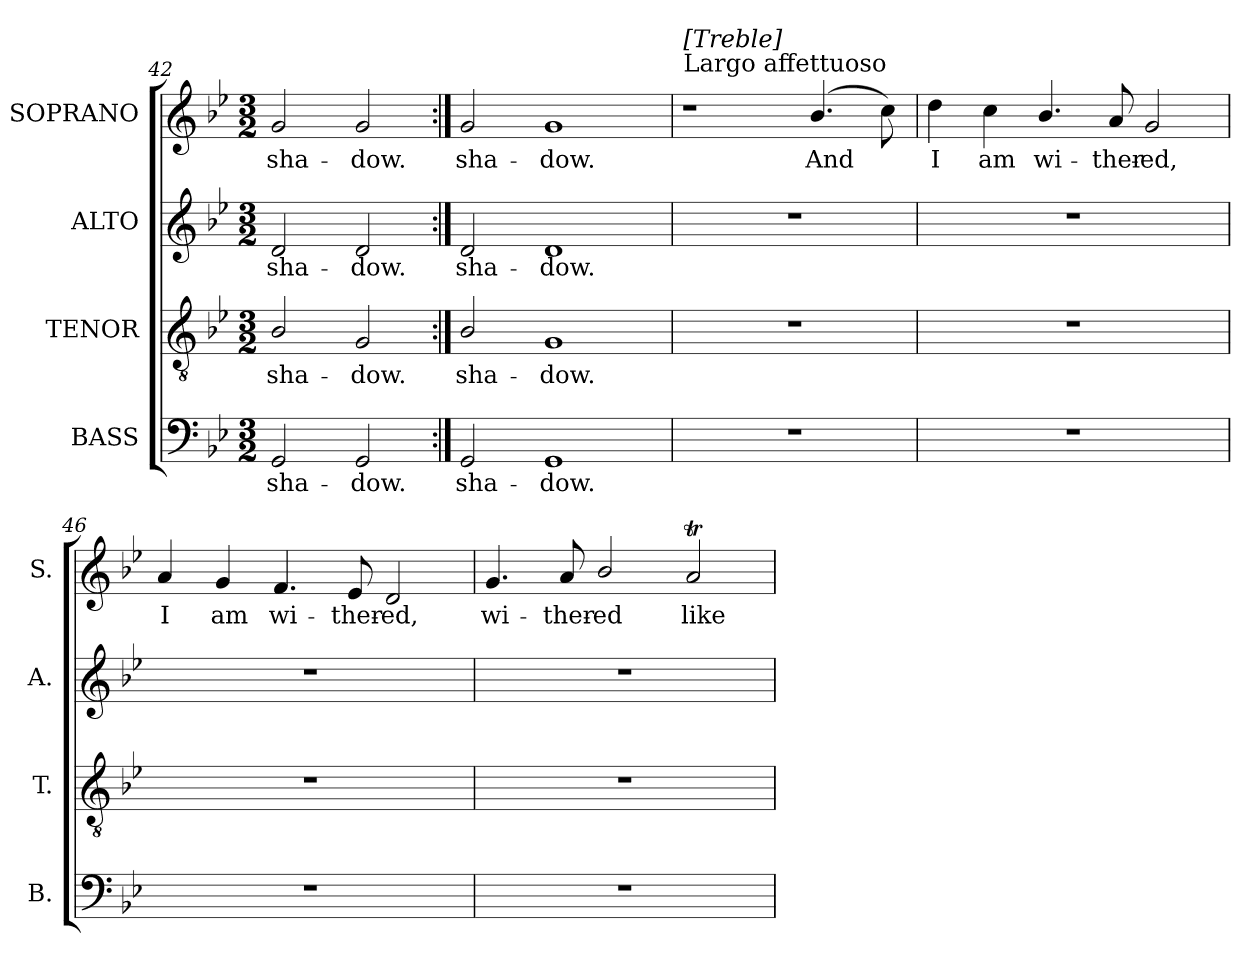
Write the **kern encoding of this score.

**kern	**text	**kern	**text	**kern	**text	**kern	**text
*part4	*part4	*part3	*part3	*part2	*part2	*part1	*part1
*staff4	*staff4	*staff3	*staff3	*staff2	*staff2	*staff1	*staff1
*I"BASS	*	*I"TENOR	*	*I"ALTO	*	*I"SOPRANO	*
*I'B.	*	*I'T.	*	*I'A.	*	*I'S.	*
*clefF4	*	*clefGv2	*	*clefG2	*	*clefG2	*
*	*	*ITrd7c12	*	*	*	*	*
*k[b-e-]	*	*k[b-e-]	*	*k[b-e-]	*	*k[b-e-]	*
*g:	*	*g:	*	*g:	*	*g:	*
*M3/2	*	*M3/2	*	*M3/2	*	*M3/2	*
=42	=42	=42	=42	=42	=42	=42	=42
!	!LO:LY:b:color=#000000	!	!	!	!	!	!
!	!	!	!LO:LY:b:color=#000000	!	!	!	!
!	!	!	!	!	!LO:LY:b:color=#000000	!	!
!	!	!	!	!	!	!	!LO:LY:b:color=#000000
2GGi/	sha-	2BB-i/	sha-	2di/	sha-	2gi/	sha-
!	!LO:LY:b:color=#000000	!	!	!	!	!	!
!	!	!	!LO:LY:b:color=#000000	!	!	!	!
!	!	!	!	!	!LO:LY:b:color=#000000	!	!
!	!	!	!	!	!	!	!LO:LY:b:color=#000000
2GGi/	-dow.	2GGi/	-dow.	2di/	-dow.	2gi/	-dow.
=43:|!	=43:|!	=43:|!	=43:|!	=43:|!	=43:|!	=43:|!	=43:|!
!	!LO:LY:b:color=#000000	!	!	!	!	!	!
!	!	!	!LO:LY:b:color=#000000	!	!	!	!
!	!	!	!	!	!LO:LY:b:color=#000000	!	!
!	!	!	!	!	!	!	!LO:LY:b:color=#000000
2GGi/	sha-	2BB-i/	sha-	2di/	sha-	2gi/	sha-
!	!LO:LY:b:color=#000000	!	!	!	!	!	!
!	!	!	!LO:LY:b:color=#000000	!	!	!	!
!	!	!	!	!	!LO:LY:b:color=#000000	!	!
!	!	!	!	!	!	!	!LO:LY:b:color=#000000
1GGi	-dow.	1GGi	-dow.	1di	-dow.	1gi	-dow.
!!LO:PB:g=z
=44	=44	=44	=44	=44	=44	=44	=44
!	!	!	!	!	!	!LO:TX:a:t=Largo affettuoso	!
!	!	!	!	!	!	!LO:TX:t=[Treble]	!
!LO:N:vis=1	!	!LO:N:vis=1	!	!LO:N:vis=1	!	!	!
1.r	.	1.r	.	1.r	.	1r	.
!	!	!	!	!	!	!	!LO:LY:b:color=#000000
.	.	.	.	.	.	(4.b-i/	And
.	.	.	.	.	.	8cci\)	.
=45	=45	=45	=45	=45	=45	=45	=45
!LO:N:vis=1	!	!LO:N:vis=1	!	!LO:N:vis=1	!	!	!
!	!	!	!	!	!	!	!LO:LY:b:color=#000000
1.r	.	1.r	.	1.r	.	4ddi\	I
!	!	!	!	!	!	!	!LO:LY:b:color=#000000
.	.	.	.	.	.	4cci\	am
!	!	!	!	!	!	!	!LO:LY:b:color=#000000
.	.	.	.	.	.	4.b-i/	wi-
!	!	!	!	!	!	!	!LO:LY:b:color=#000000
.	.	.	.	.	.	8ai/	-ther-
!	!	!	!	!	!	!	!LO:LY:b:color=#000000
.	.	.	.	.	.	2gi/	-ed,
=46	=46	=46	=46	=46	=46	=46	=46
!LO:N:vis=1	!	!LO:N:vis=1	!	!LO:N:vis=1	!	!	!
!	!	!	!	!	!	!	!LO:LY:b:color=#000000
1.r	.	1.r	.	1.r	.	4ai/	I
!	!	!	!	!	!	!	!LO:LY:b:color=#000000
.	.	.	.	.	.	4gi/	am
!	!	!	!	!	!	!	!LO:LY:b:color=#000000
.	.	.	.	.	.	4.fi/	wi-
!	!	!	!	!	!	!	!LO:LY:b:color=#000000
.	.	.	.	.	.	8e-i/	-ther-
!	!	!	!	!	!	!	!LO:LY:b:color=#000000
.	.	.	.	.	.	2di/	-ed,
=47	=47	=47	=47	=47	=47	=47	=47
!LO:N:vis=1	!	!LO:N:vis=1	!	!LO:N:vis=1	!	!	!
!	!	!	!	!	!	!	!LO:LY:b:color=#000000
1.r	.	1.r	.	1.r	.	4.gi/	wi-
!	!	!	!	!	!	!	!LO:LY:b:color=#000000
.	.	.	.	.	.	8ai/	-ther-
!	!	!	!	!	!	!	!LO:LY:b:color=#000000
.	.	.	.	.	.	2b-i/	-ed
!	!	!	!	!	!	!	!LO:LY:b:color=#000000
.	.	.	.	.	.	2ati/	like
=	=	=	=	=	=	=	=
*-	*-	*-	*-	*-	*-	*-	*-
